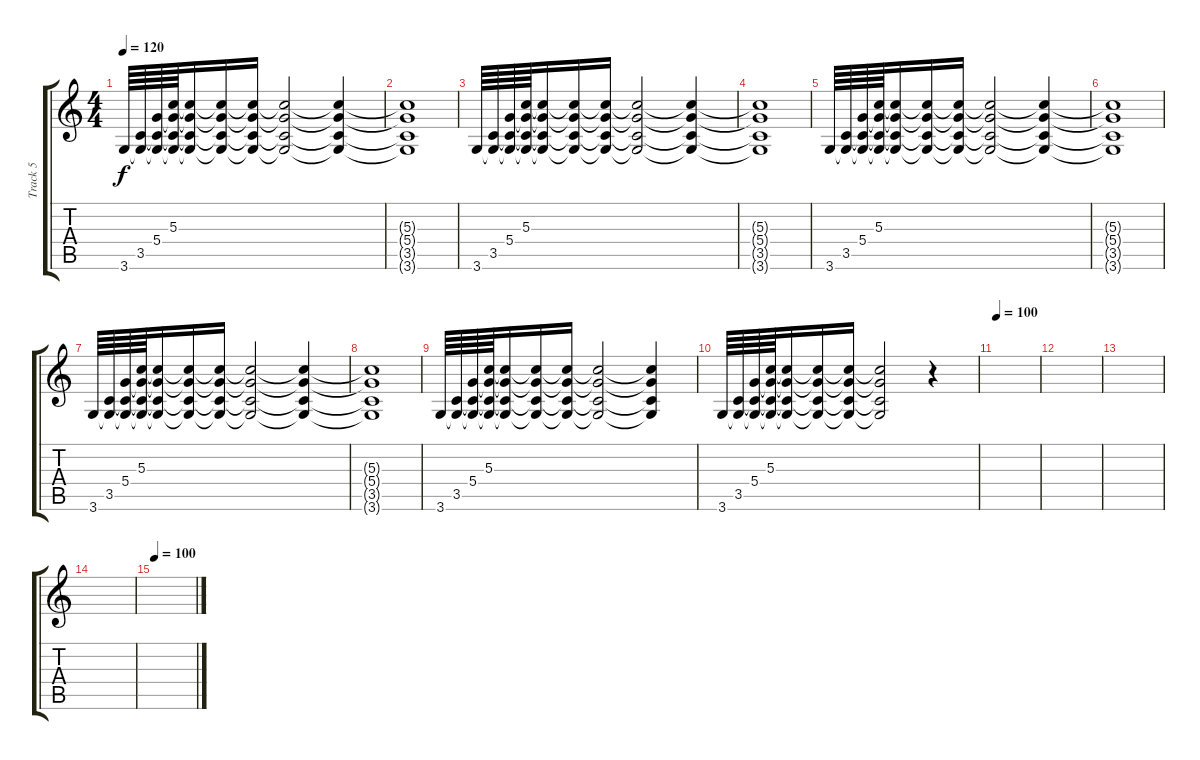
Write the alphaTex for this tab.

\track ("Track 5" "Track 5") {instrument acousticguitarnylon}
\staff {score tabs}
\tuning (E4 B3 G3 D3 A2 E2) {hide}
\ts (4 4)
\tempo 120
\clef g2
\ks c
3.6.64{dy f instrument acousticguitarnylon} (3.5 3.6{t}).64 (5.4 3.5{t} 3.6{t}).64 (5.3 5.4{t} 3.5{t} 3.6{t}).64 (5.3{t} 5.4{t} 3.5{t} 3.6{t}).16 (5.3{t} 5.4{t} 3.5{t} 3.6{t}).16 (5.3{t} 5.4{t} 3.5{t} 3.6{t}).16 (5.3{t} 5.4{t} 3.5{t} 3.6{t}).2 (5.3{t} 5.4{t} 3.5{t} 3.6{t}).4 |
(5.3{t} 5.4{t} 3.5{t} 3.6{t}).1 |
3.6.64 (3.5 3.6{t}).64 (5.4 3.5{t} 3.6{t}).64 (5.3 5.4{t} 3.5{t} 3.6{t}).64 (5.3{t} 5.4{t} 3.5{t} 3.6{t}).16 (5.3{t} 5.4{t} 3.5{t} 3.6{t}).16 (5.3{t} 5.4{t} 3.5{t} 3.6{t}).16 (5.3{t} 5.4{t} 3.5{t} 3.6{t}).2 (5.3{t} 5.4{t} 3.5{t} 3.6{t}).4 |
(5.3{t} 5.4{t} 3.5{t} 3.6{t}).1 |
3.6.64 (3.5 3.6{t}).64 (5.4 3.5{t} 3.6{t}).64 (5.3 5.4{t} 3.5{t} 3.6{t}).64 (5.3{t} 5.4{t} 3.5{t} 3.6{t}).16 (5.3{t} 5.4{t} 3.5{t} 3.6{t}).16 (5.3{t} 5.4{t} 3.5{t} 3.6{t}).16 (5.3{t} 5.4{t} 3.5{t} 3.6{t}).2 (5.3{t} 5.4{t} 3.5{t} 3.6{t}).4 |
(5.3{t} 5.4{t} 3.5{t} 3.6{t}).1 |
3.6.64 (3.5 3.6{t}).64 (5.4 3.5{t} 3.6{t}).64 (5.3 5.4{t} 3.5{t} 3.6{t}).64 (5.3{t} 5.4{t} 3.5{t} 3.6{t}).16 (5.3{t} 5.4{t} 3.5{t} 3.6{t}).16 (5.3{t} 5.4{t} 3.5{t} 3.6{t}).16 (5.3{t} 5.4{t} 3.5{t} 3.6{t}).2 (5.3{t} 5.4{t} 3.5{t} 3.6{t}).4 |
(5.3{t} 5.4{t} 3.5{t} 3.6{t}).1 |
3.6.64 (3.5 3.6{t}).64 (5.4 3.5{t} 3.6{t}).64 (5.3 5.4{t} 3.5{t} 3.6{t}).64 (5.3{t} 5.4{t} 3.5{t} 3.6{t}).16 (5.3{t} 5.4{t} 3.5{t} 3.6{t}).16 (5.3{t} 5.4{t} 3.5{t} 3.6{t}).16 (5.3{t} 5.4{t} 3.5{t} 3.6{t}).2 (5.3{t} 5.4{t} 3.5{t} 3.6{t}).4 |
3.6.64 (3.5 3.6{t}).64 (5.4 3.5{t} 3.6{t}).64 (5.3 5.4{t} 3.5{t} 3.6{t}).64 (5.3{t} 5.4{t} 3.5{t} 3.6{t}).16 (5.3{t} 5.4{t} 3.5{t} 3.6{t}).16 (5.3{t} 5.4{t} 3.5{t} 3.6{t}).16 (5.3{t} 5.4{t} 3.5{t} 3.6{t}).2 r.4 |
\tempo 100
|
|
|
|
\tempo 100
